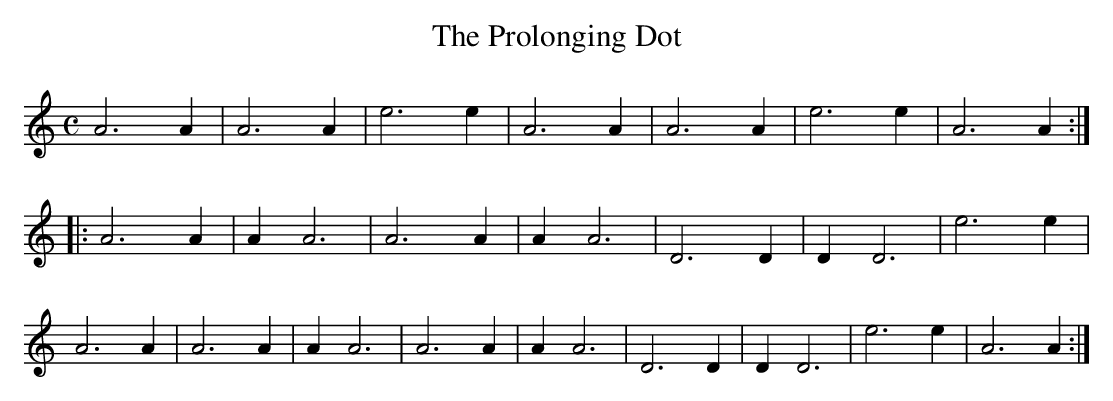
X:1
T:The Prolonging Dot
M:C
L:1/4
K:C
A3 A | A3 A | e3 e | A3 A | A3 A | e3 e | A3 A :|
!|: A3 A | A A3 | A3 A | A A3 | D3 D | D D3 | e3 e | A3 A |
A3 A | A A3 | A3 A | A A3 | D3 D | D D3 | e3 e | A3 A :|
